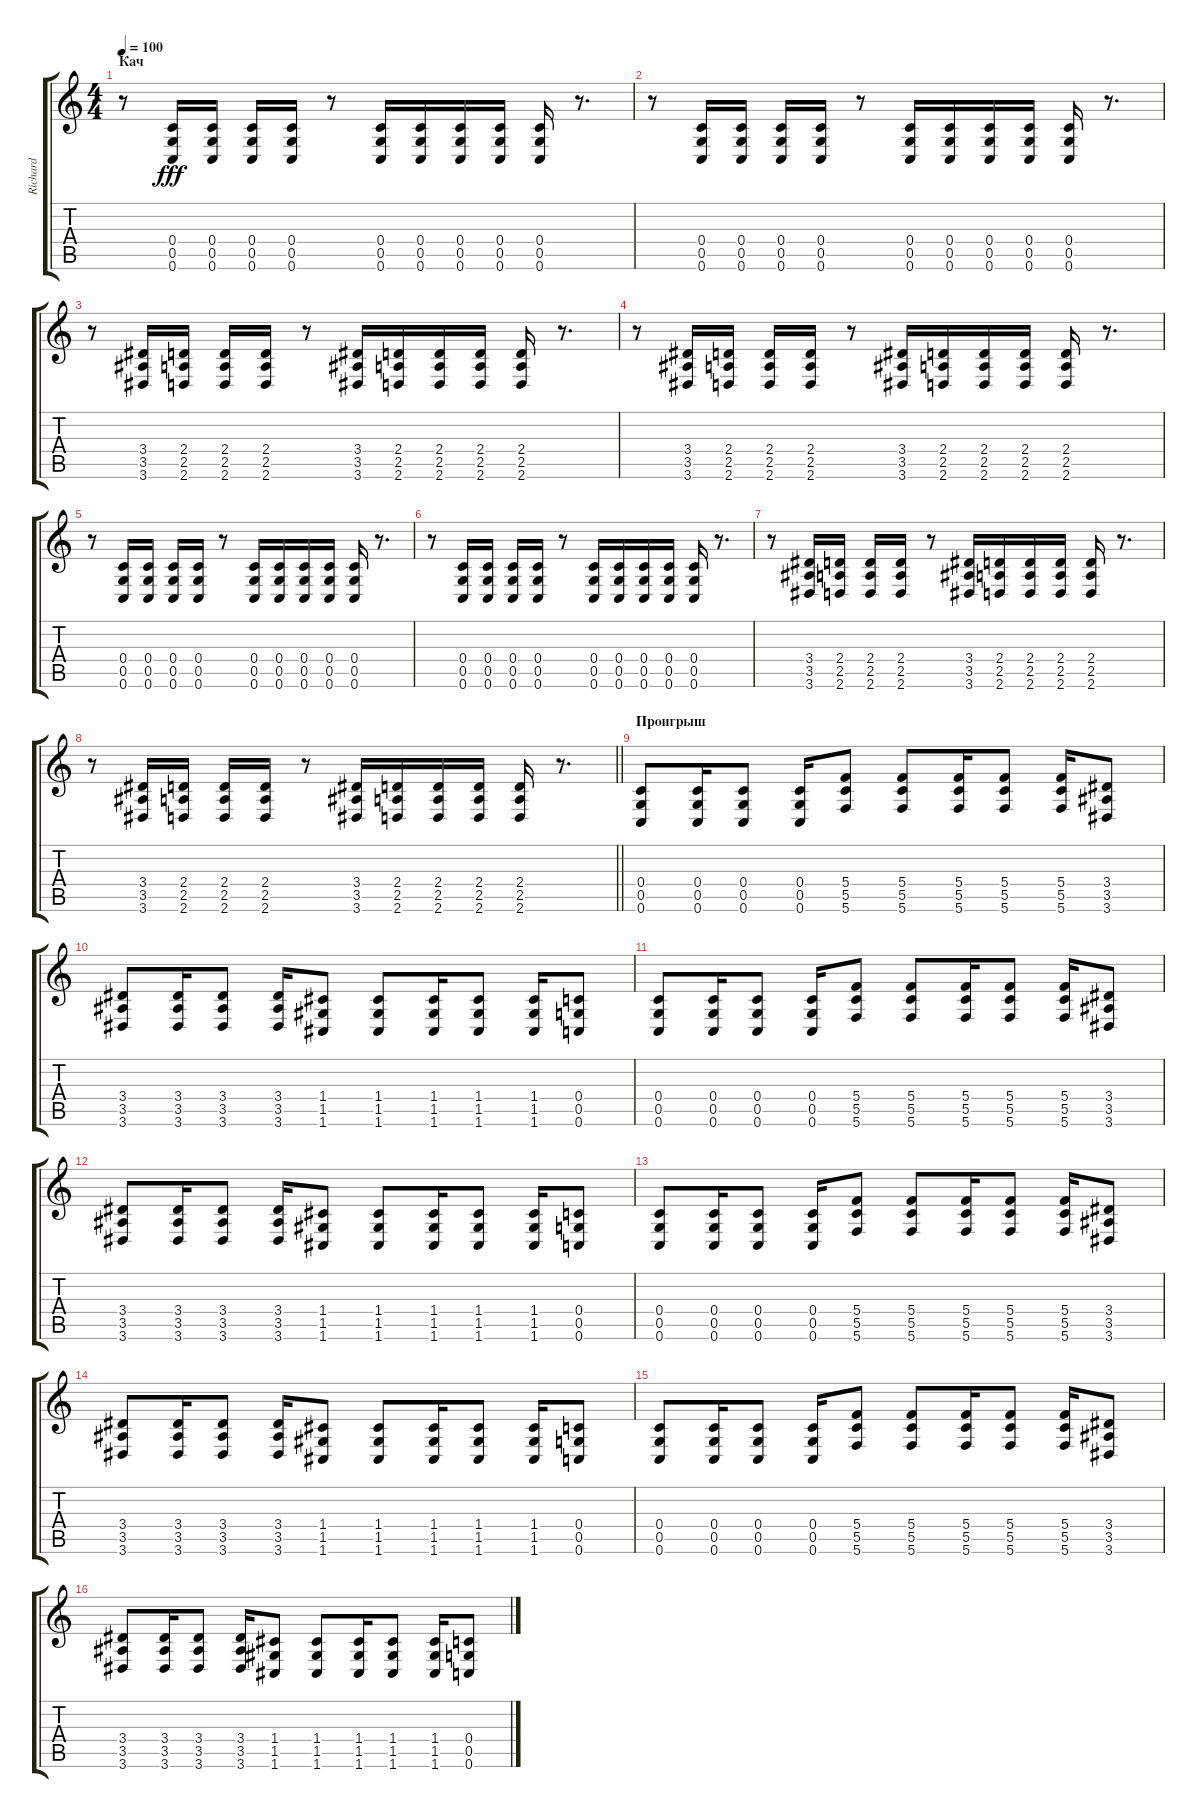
\track ("Richard" "Richard") {instrument distortionguitar}
\staff {score tabs}
\tuning (E4 C4 G3 C3 G2 C2) {hide}
\ts (4 4)
\section ("" "Кач")
\tempo 100
\clef g2
\ks c
r.8{dy fff} (0.4 0.5 0.6).16 (0.4 0.5 0.6).16 (0.4 0.5 0.6).16 (0.4 0.5 0.6).16 r.8 (0.4 0.5 0.6).16 (0.4 0.5 0.6).16 (0.4 0.5 0.6).16 (0.4 0.5 0.6).16 (0.4 0.5 0.6).16 r.8{d} |
r.8 (0.4 0.5 0.6).16 (0.4 0.5 0.6).16 (0.4 0.5 0.6).16 (0.4 0.5 0.6).16 r.8 (0.4 0.5 0.6).16 (0.4 0.5 0.6).16 (0.4 0.5 0.6).16 (0.4 0.5 0.6).16 (0.4 0.5 0.6).16 r.8{d} |
r.8 (3.4 3.5 3.6).16 (2.4 2.5 2.6).16 (2.4 2.5 2.6).16 (2.4 2.5 2.6).16 r.8 (3.4 3.5 3.6).16 (2.4 2.5 2.6).16 (2.4 2.5 2.6).16 (2.4 2.5 2.6).16 (2.4 2.5 2.6).16 r.8{d} |
r.8 (3.4 3.5 3.6).16 (2.4 2.5 2.6).16 (2.4 2.5 2.6).16 (2.4 2.5 2.6).16 r.8 (3.4 3.5 3.6).16 (2.4 2.5 2.6).16 (2.4 2.5 2.6).16 (2.4 2.5 2.6).16 (2.4 2.5 2.6).16 r.8{d} |
r.8 (0.4 0.5 0.6).16 (0.4 0.5 0.6).16 (0.4 0.5 0.6).16 (0.4 0.5 0.6).16 r.8 (0.4 0.5 0.6).16 (0.4 0.5 0.6).16 (0.4 0.5 0.6).16 (0.4 0.5 0.6).16 (0.4 0.5 0.6).16 r.8{d} |
r.8 (0.4 0.5 0.6).16 (0.4 0.5 0.6).16 (0.4 0.5 0.6).16 (0.4 0.5 0.6).16 r.8 (0.4 0.5 0.6).16 (0.4 0.5 0.6).16 (0.4 0.5 0.6).16 (0.4 0.5 0.6).16 (0.4 0.5 0.6).16 r.8{d} |
r.8 (3.4 3.5 3.6).16 (2.4 2.5 2.6).16 (2.4 2.5 2.6).16 (2.4 2.5 2.6).16 r.8 (3.4 3.5 3.6).16 (2.4 2.5 2.6).16 (2.4 2.5 2.6).16 (2.4 2.5 2.6).16 (2.4 2.5 2.6).16 r.8{d} |
\barLineRight lightlight
r.8 (3.4 3.5 3.6).16 (2.4 2.5 2.6).16 (2.4 2.5 2.6).16 (2.4 2.5 2.6).16 r.8 (3.4 3.5 3.6).16 (2.4 2.5 2.6).16 (2.4 2.5 2.6).16 (2.4 2.5 2.6).16 (2.4 2.5 2.6).16 r.8{d} |
\section ("" "Проигрыш")
(0.4 0.5 0.6).8{instrument acousticguitarsteel} (0.4 0.5 0.6).16 (0.4 0.5 0.6).8 (0.4 0.5 0.6).16 (5.4 5.5 5.6).8 (5.4 5.5 5.6).8 (5.4 5.5 5.6).16 (5.4 5.5 5.6).8 (5.4 5.5 5.6).16 (3.4 3.5 3.6).8 |
(3.4 3.5 3.6).8{instrument acousticguitarsteel} (3.4 3.5 3.6).16 (3.4 3.5 3.6).8 (3.4 3.5 3.6).16 (1.4 1.5 1.6).8 (1.4 1.5 1.6).8 (1.4 1.5 1.6).16 (1.4 1.5 1.6).8 (1.4 1.5 1.6).16 (0.4 0.5 0.6).8 |
(0.4 0.5 0.6).8{instrument acousticguitarsteel} (0.4 0.5 0.6).16 (0.4 0.5 0.6).8 (0.4 0.5 0.6).16 (5.4 5.5 5.6).8 (5.4 5.5 5.6).8 (5.4 5.5 5.6).16 (5.4 5.5 5.6).8 (5.4 5.5 5.6).16 (3.4 3.5 3.6).8 |
(3.4 3.5 3.6).8{instrument acousticguitarsteel} (3.4 3.5 3.6).16 (3.4 3.5 3.6).8 (3.4 3.5 3.6).16 (1.4 1.5 1.6).8 (1.4 1.5 1.6).8 (1.4 1.5 1.6).16 (1.4 1.5 1.6).8 (1.4 1.5 1.6).16 (0.4 0.5 0.6).8 |
(0.4 0.5 0.6).8{instrument acousticguitarsteel} (0.4 0.5 0.6).16 (0.4 0.5 0.6).8 (0.4 0.5 0.6).16 (5.4 5.5 5.6).8 (5.4 5.5 5.6).8 (5.4 5.5 5.6).16 (5.4 5.5 5.6).8 (5.4 5.5 5.6).16 (3.4 3.5 3.6).8 |
(3.4 3.5 3.6).8{instrument acousticguitarsteel} (3.4 3.5 3.6).16 (3.4 3.5 3.6).8 (3.4 3.5 3.6).16 (1.4 1.5 1.6).8 (1.4 1.5 1.6).8 (1.4 1.5 1.6).16 (1.4 1.5 1.6).8 (1.4 1.5 1.6).16 (0.4 0.5 0.6).8 |
(0.4 0.5 0.6).8{instrument acousticguitarsteel} (0.4 0.5 0.6).16 (0.4 0.5 0.6).8 (0.4 0.5 0.6).16 (5.4 5.5 5.6).8 (5.4 5.5 5.6).8 (5.4 5.5 5.6).16 (5.4 5.5 5.6).8 (5.4 5.5 5.6).16 (3.4 3.5 3.6).8 |
(3.4 3.5 3.6).8{instrument acousticguitarsteel} (3.4 3.5 3.6).16 (3.4 3.5 3.6).8 (3.4 3.5 3.6).16 (1.4 1.5 1.6).8 (1.4 1.5 1.6).8 (1.4 1.5 1.6).16 (1.4 1.5 1.6).8 (1.4 1.5 1.6).16 (0.4 0.5 0.6).8
